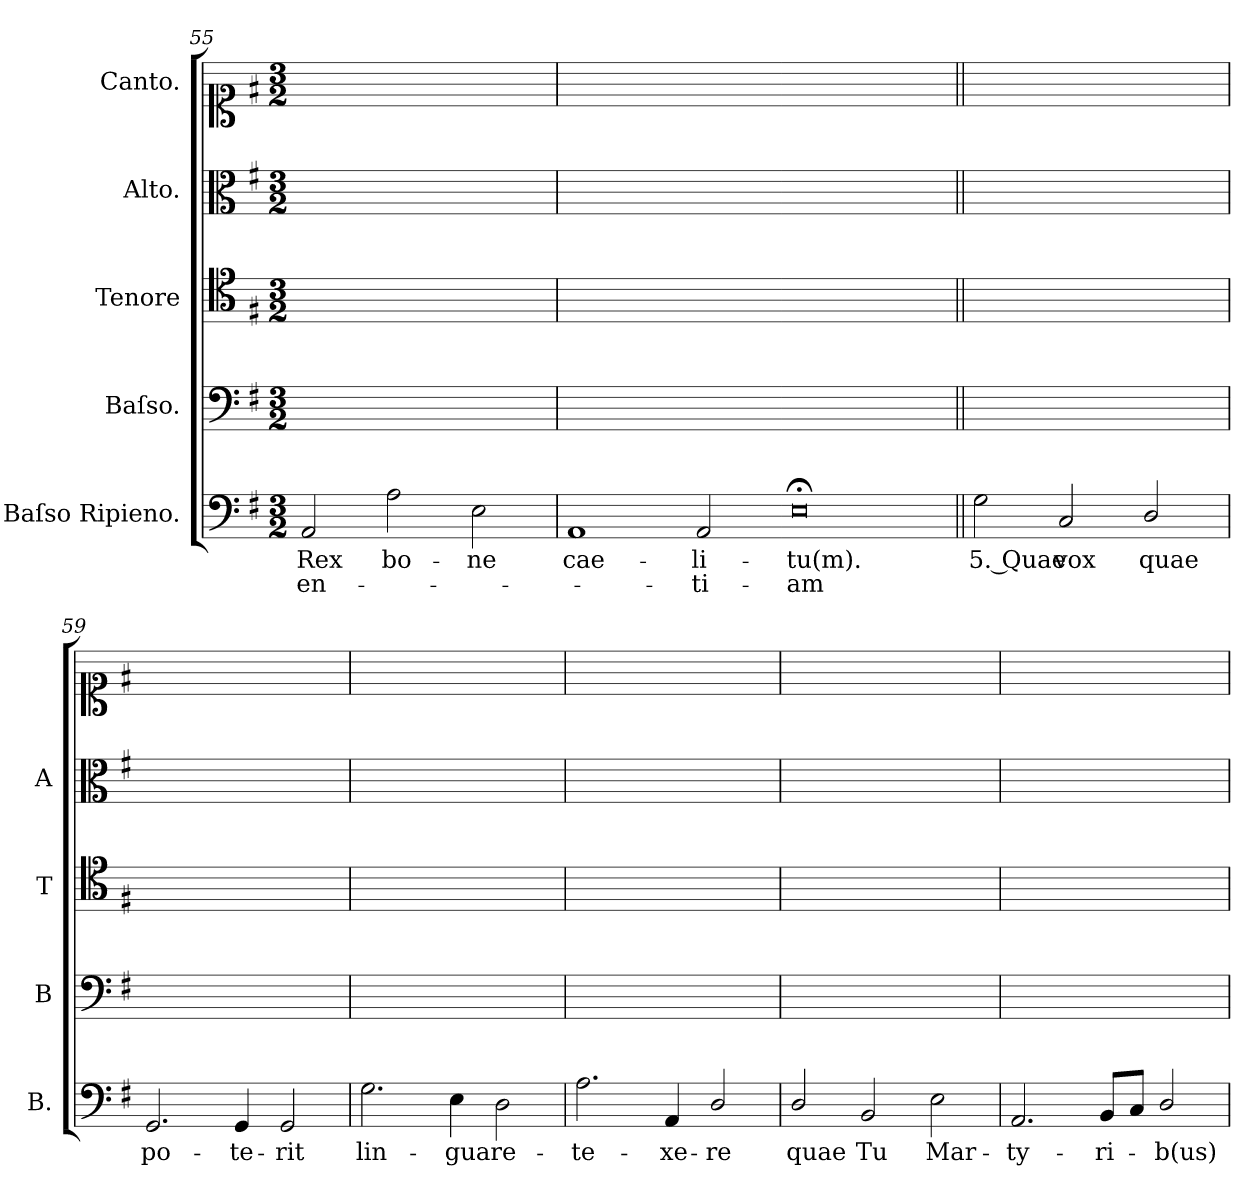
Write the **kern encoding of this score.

**kern	**text	**text	**kern	**kern	**kern	**kern
*part5	*part5	*part5	*part4	*part3	*part2	*part1
*staff5	*staff5	*staff5	*staff4	*staff3	*staff2	*staff1
*I"Baſso Ripieno.	*	*	*I"Baſso.	*I"Tenore	*I"Alto.	*I"Canto.
*I'B.	*	*	*I'B	*I'T	*I'A	*
*clefF4	*	*	*clefF4	*clefC4	*clefC3	*clefC1
*k[f#]	*	*	*k[f#]	*k[f#]	*k[f#]	*k[f#]
*G:	*	*	*G:	*G:	*G:	*G:
*M3/2	*	*	*M3/2	*M3/2	*M3/2	*M3/2
=55	=55	=55	=55	=55	=55	=55
2AA/	Rex	-en-	1.ryy	1.ryy	1.ryy	1.ryy
2A\	bo-	.	.	.	.	.
2E\	-ne	.	.	.	.	.
=56	=56	=56	=56	=56	=56	=56
1AA	cae-	.	1.ryy	1.ryy	1.ryy	1.ryy
2AA/	-li-	-ti-	.	.	.	.
=57-	=57	=57	=57	=57	=57	=57
!LO:N:vis=0	!	!	!	!	!	!
1.E;<	-tu(m).	-am	1.ryy	1.ryy	1.ryy	1.ryy
=58||	=58||	=58||	=58||	=58||	=58||	=58||
2G\	5. Quae	.	1.ryy	1.ryy	1.ryy	1.ryy
2C/	vox	.	.	.	.	.
2D/	quae	.	.	.	.	.
=59	=59	=59	=59	=59	=59	=59
2.GG/	po-	.	1.ryy	1.ryy	1.ryy	1.ryy
4GG/	-te-	.	.	.	.	.
2GG/	-rit	.	.	.	.	.
=60	=60	=60	=60	=60	=60	=60
2.G\	lin-	.	1.ryy	1.ryy	1.ryy	1.ryy
4E\	-gua	.	.	.	.	.
2D\	re-	.	.	.	.	.
=61	=61	=61	=61	=61	=61	=61
2.A\	-te-	.	1.ryy	1.ryy	1.ryy	1.ryy
4AA/	-xe-	.	.	.	.	.
2D/	-re	.	.	.	.	.
=62	=62	=62	=62	=62	=62	=62
2D/	quae	.	1.ryy	1.ryy	1.ryy	1.ryy
2BB/	Tu	.	.	.	.	.
2E\	Mar-	.	.	.	.	.
=63	=63	=63	=63	=63	=63	=63
2.AA/	-ty-	.	1.ryy	1.ryy	1.ryy	1.ryy
8BB/L	-ri-	.	.	.	.	.
8C/J	.	.	.	.	.	.
2D/	-b(us)	.	.	.	.	.
=	=	=	=	=	=	=
*-	*-	*-	*-	*-	*-	*-
